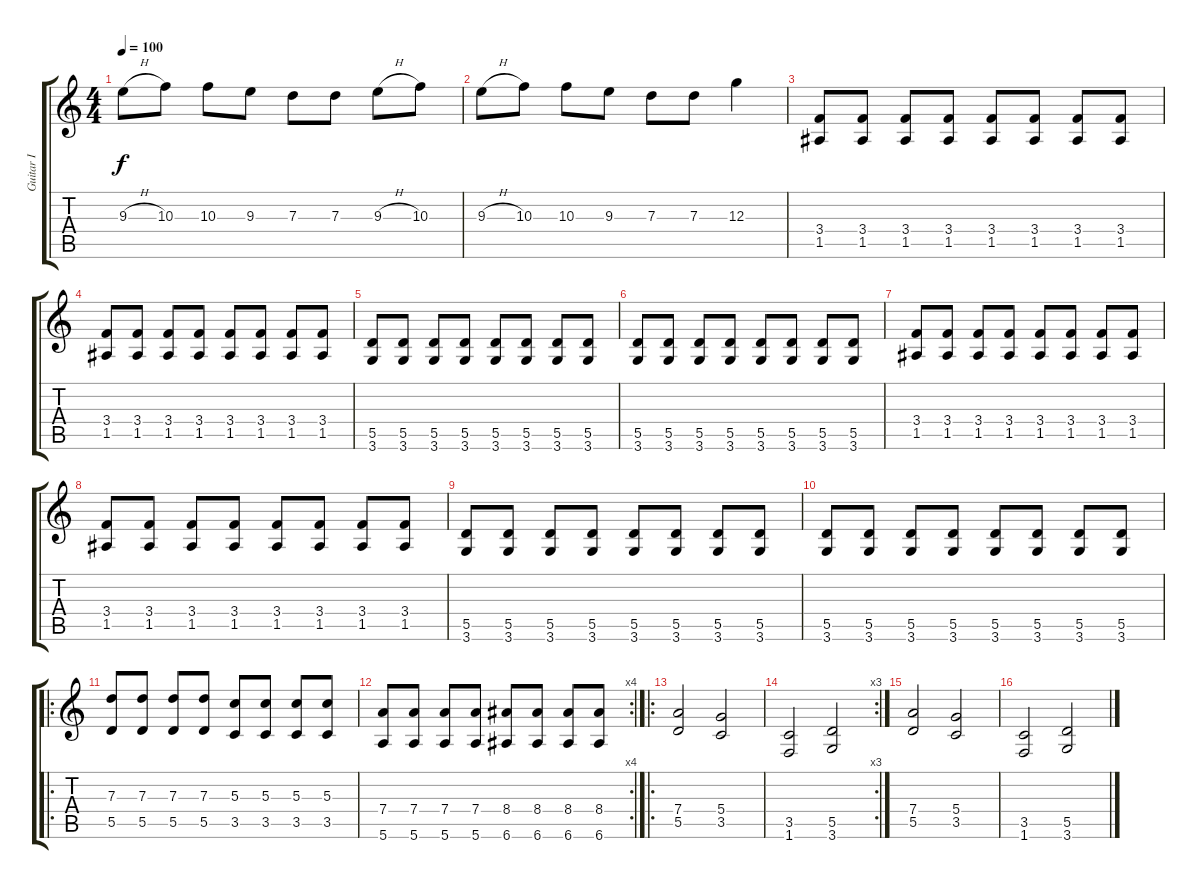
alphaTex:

\track ("Guitar I" "Guitar I") {instrument distortionguitar}
\staff {score tabs}
\tuning (E4 B3 G3 D3 A2 E2) {hide}
\ts (4 4)
\tempo 100
\clef g2
\ks c
9.3{h}.8{dy f} 10.3.8 10.3.8 9.3.8 7.3.8 7.3.8 9.3{h}.8 10.3.8 |
9.3{h}.8 10.3.8 10.3.8 9.3.8 7.3.8 7.3.8 12.3.4 |
(3.4 1.5).8 (3.4 1.5).8 (3.4 1.5).8 (3.4 1.5).8 (3.4 1.5).8 (3.4 1.5).8 (3.4 1.5).8 (3.4 1.5).8 |
(3.4 1.5).8 (3.4 1.5).8 (3.4 1.5).8 (3.4 1.5).8 (3.4 1.5).8 (3.4 1.5).8 (3.4 1.5).8 (3.4 1.5).8 |
(5.5 3.6).8 (5.5 3.6).8 (5.5 3.6).8 (5.5 3.6).8 (5.5 3.6).8 (5.5 3.6).8 (5.5 3.6).8 (5.5 3.6).8 |
(5.5 3.6).8 (5.5 3.6).8 (5.5 3.6).8 (5.5 3.6).8 (5.5 3.6).8 (5.5 3.6).8 (5.5 3.6).8 (5.5 3.6).8 |
(3.4 1.5).8 (3.4 1.5).8 (3.4 1.5).8 (3.4 1.5).8 (3.4 1.5).8 (3.4 1.5).8 (3.4 1.5).8 (3.4 1.5).8 |
(3.4 1.5).8 (3.4 1.5).8 (3.4 1.5).8 (3.4 1.5).8 (3.4 1.5).8 (3.4 1.5).8 (3.4 1.5).8 (3.4 1.5).8 |
(5.5 3.6).8 (5.5 3.6).8 (5.5 3.6).8 (5.5 3.6).8 (5.5 3.6).8 (5.5 3.6).8 (5.5 3.6).8 (5.5 3.6).8 |
(5.5 3.6).8 (5.5 3.6).8 (5.5 3.6).8 (5.5 3.6).8 (5.5 3.6).8 (5.5 3.6).8 (5.5 3.6).8 (5.5 3.6).8 |
\ro
(7.3 5.5).8 (7.3 5.5).8 (7.3 5.5).8 (7.3 5.5).8 (5.3 3.5).8 (5.3 3.5).8 (5.3 3.5).8 (5.3 3.5).8 |
\rc 4
(7.4 5.6).8 (7.4 5.6).8 (7.4 5.6).8 (7.4 5.6).8 (8.4 6.6).8 (8.4 6.6).8 (8.4 6.6).8 (8.4 6.6).8 |
\ro
(7.4 5.5).2 (5.4 3.5).2 |
\rc 3
(3.5 1.6).2 (5.5 3.6).2 |
(7.4 5.5).2 (5.4 3.5).2 |
(3.5 1.6).2 (5.5 3.6).2
